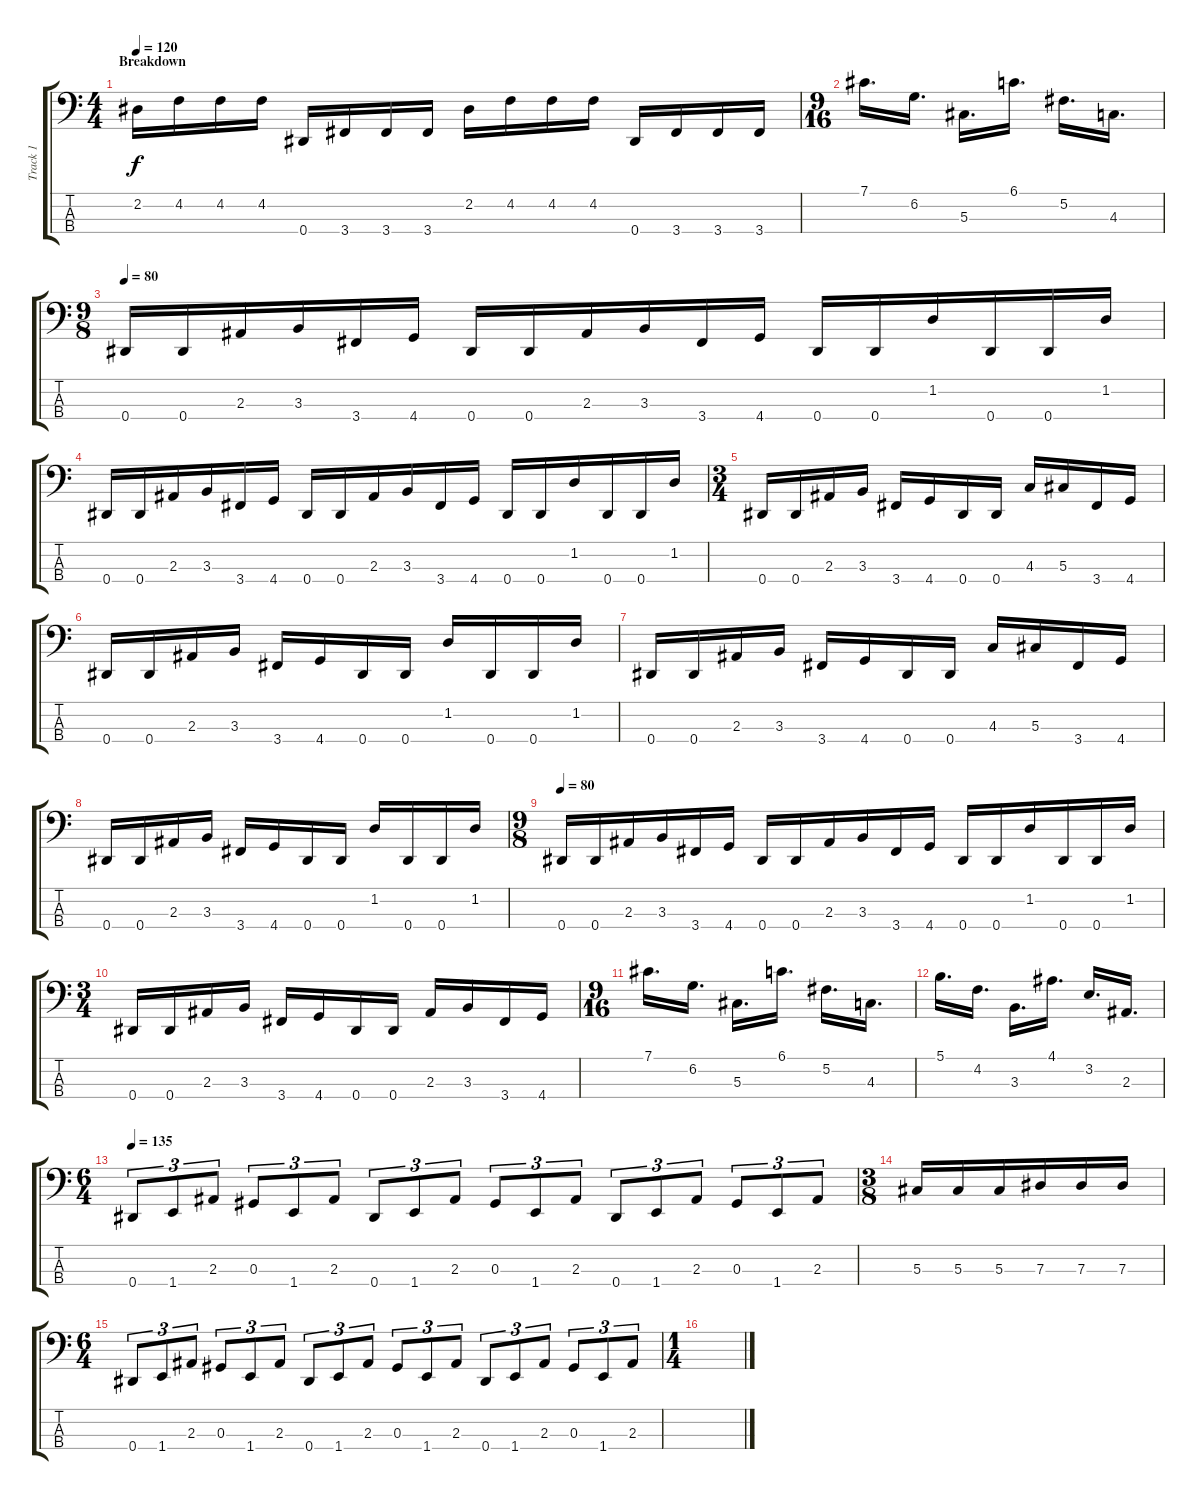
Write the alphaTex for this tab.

\track ("Track 1" "Track 1") {instrument electricbassfinger}
\staff {score tabs}
\tuning (Gb2 Db2 Ab1 Eb1) {hide}
\ts (4 4)
\section ("" "Breakdown")
\tempo 120
\clef f4
\ks c
2.2.16{dy f} 4.2.16 4.2.16 4.2.16 0.4.16 3.4.16 3.4.16 3.4.16 2.2.16 4.2.16 4.2.16 4.2.16 0.4.16 3.4.16 3.4.16 3.4.16 |
\ts (9 16)
7.1.16{d} 6.2.16{d} 5.3.16{d} 6.1.16{d} 5.2.16{d} 4.3.16{d} |
\ts (9 8)
\tempo 80
0.4.16 0.4.16 2.3.16 3.3.16 3.4.16 4.4.16 0.4.16 0.4.16 2.3.16 3.3.16 3.4.16 4.4.16 0.4.16 0.4.16 1.2.16 0.4.16 0.4.16 1.2.16 |
0.4.16 0.4.16 2.3.16 3.3.16 3.4.16 4.4.16 0.4.16 0.4.16 2.3.16 3.3.16 3.4.16 4.4.16 0.4.16 0.4.16 1.2.16 0.4.16 0.4.16 1.2.16 |
\ts (3 4)
0.4.16 0.4.16 2.3.16 3.3.16 3.4.16 4.4.16 0.4.16 0.4.16 4.3.16 5.3.16 3.4.16 4.4.16 |
0.4.16 0.4.16 2.3.16 3.3.16 3.4.16 4.4.16 0.4.16 0.4.16 1.2.16 0.4.16 0.4.16 1.2.16 |
0.4.16 0.4.16 2.3.16 3.3.16 3.4.16 4.4.16 0.4.16 0.4.16 4.3.16 5.3.16 3.4.16 4.4.16 |
0.4.16 0.4.16 2.3.16 3.3.16 3.4.16 4.4.16 0.4.16 0.4.16 1.2.16 0.4.16 0.4.16 1.2.16 |
\ts (9 8)
\tempo 80
0.4.16 0.4.16 2.3.16 3.3.16 3.4.16 4.4.16 0.4.16 0.4.16 2.3.16 3.3.16 3.4.16 4.4.16 0.4.16 0.4.16 1.2.16 0.4.16 0.4.16 1.2.16 |
\ts (3 4)
0.4.16 0.4.16 2.3.16 3.3.16 3.4.16 4.4.16 0.4.16 0.4.16 2.3.16 3.3.16 3.4.16 4.4.16 |
\ts (9 16)
7.1.16{d} 6.2.16{d} 5.3.16{d} 6.1.16{d} 5.2.16{d} 4.3.16{d} |
5.1.16{d} 4.2.16{d} 3.3.16{d} 4.1.16{d} 3.2.16{d} 2.3.16{d} |
\ts (6 4)
\tempo 135
0.4.8{tu (3 2)} 1.4.8{tu (3 2)} 2.3.8{tu (3 2)} 0.3.8{tu (3 2)} 1.4.8{tu (3 2)} 2.3.8{tu (3 2)} 0.4.8{tu (3 2)} 1.4.8{tu (3 2)} 2.3.8{tu (3 2)} 0.3.8{tu (3 2)} 1.4.8{tu (3 2)} 2.3.8{tu (3 2)} 0.4.8{tu (3 2)} 1.4.8{tu (3 2)} 2.3.8{tu (3 2)} 0.3.8{tu (3 2)} 1.4.8{tu (3 2)} 2.3.8{tu (3 2)} |
\ts (3 8)
5.3.16 5.3.16 5.3.16 7.3.16 7.3.16 7.3.16 |
\ts (6 4)
0.4.8{tu (3 2)} 1.4.8{tu (3 2)} 2.3.8{tu (3 2)} 0.3.8{tu (3 2)} 1.4.8{tu (3 2)} 2.3.8{tu (3 2)} 0.4.8{tu (3 2)} 1.4.8{tu (3 2)} 2.3.8{tu (3 2)} 0.3.8{tu (3 2)} 1.4.8{tu (3 2)} 2.3.8{tu (3 2)} 0.4.8{tu (3 2)} 1.4.8{tu (3 2)} 2.3.8{tu (3 2)} 0.3.8{tu (3 2)} 1.4.8{tu (3 2)} 2.3.8{tu (3 2)} |
\ts (1 4)
